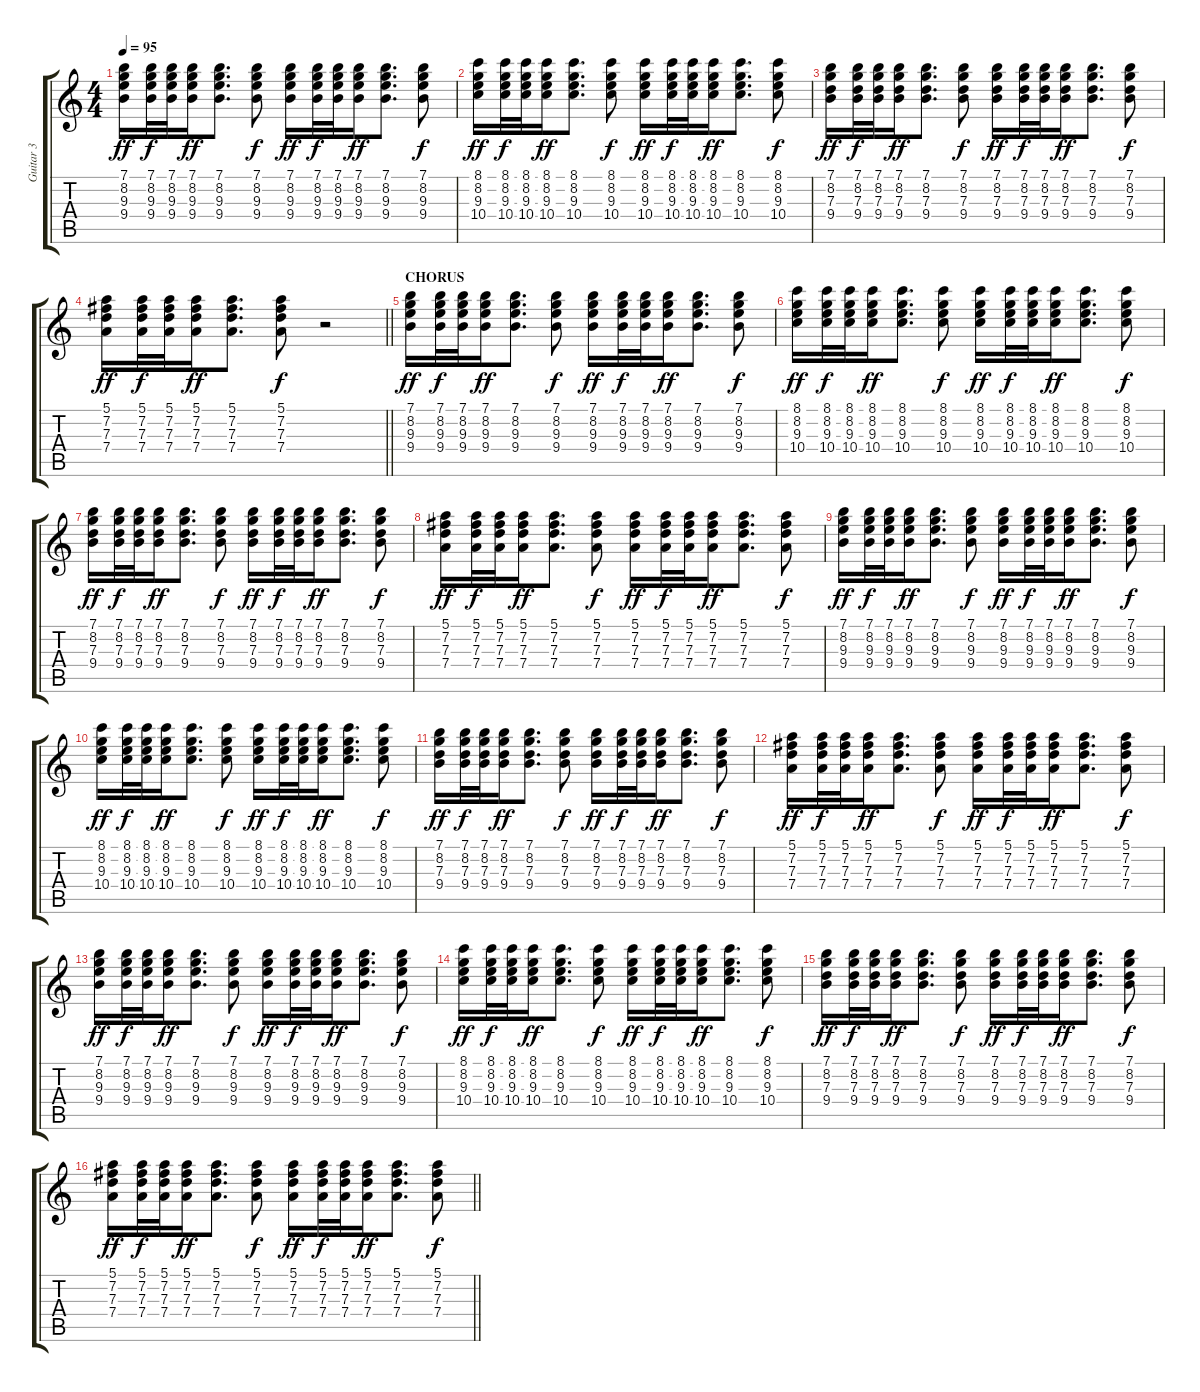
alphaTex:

\track ("Guitar 3" "Guitar 3") {instrument acousticguitarsteel}
\staff {score tabs}
\tuning (E4 B3 G3 D3 A2 E2) {hide}
\ts (4 4)
\tempo 95
\clef g2
\ks c
(7.1 8.2 9.3 9.4).16{dy ff} (7.1 8.2 9.3 9.4).32{dy f} (7.1 8.2 9.3 9.4).32 (7.1 8.2 9.3 9.4).16{dy ff} (7.1 8.2 9.3 9.4).8{d} (7.1 8.2 9.3 9.4).8{dy f} (7.1 8.2 9.3 9.4).16{dy ff} (7.1 8.2 9.3 9.4).32{dy f} (7.1 8.2 9.3 9.4).32 (7.1 8.2 9.3 9.4).16{dy ff} (7.1 8.2 9.3 9.4).8{d} (7.1 8.2 9.3 9.4).8{dy f} |
(8.1 8.2 9.3 10.4).16{dy ff} (8.1 8.2 9.3 10.4).32{dy f} (8.1 8.2 9.3 10.4).32 (8.1 8.2 9.3 10.4).16{dy ff} (8.1 8.2 9.3 10.4).8{d} (8.1 8.2 9.3 10.4).8{dy f} (8.1 8.2 9.3 10.4).16{dy ff} (8.1 8.2 9.3 10.4).32{dy f} (8.1 8.2 9.3 10.4).32 (8.1 8.2 9.3 10.4).16{dy ff} (8.1 8.2 9.3 10.4).8{d} (8.1 8.2 9.3 10.4).8{dy f} |
(7.1 8.2 7.3 9.4).16{dy ff} (7.1 8.2 7.3 9.4).32{dy f} (7.1 8.2 7.3 9.4).32 (7.1 8.2 7.3 9.4).16{dy ff} (7.1 8.2 7.3 9.4).8{d} (7.1 8.2 7.3 9.4).8{dy f} (7.1 8.2 7.3 9.4).16{dy ff} (7.1 8.2 7.3 9.4).32{dy f} (7.1 8.2 7.3 9.4).32 (7.1 8.2 7.3 9.4).16{dy ff} (7.1 8.2 7.3 9.4).8{d} (7.1 8.2 7.3 9.4).8{dy f} |
\barLineRight lightlight
(5.1 7.2 7.3 7.4).16{dy ff} (5.1 7.2 7.3 7.4).32{dy f} (5.1 7.2 7.3 7.4).32 (5.1 7.2 7.3 7.4).16{dy ff} (5.1 7.2 7.3 7.4).8{d} (5.1 7.2 7.3 7.4).8{dy f} r.2 |
\section ("" "CHORUS")
(7.1 8.2 9.3 9.4).16{dy ff} (7.1 8.2 9.3 9.4).32{dy f} (7.1 8.2 9.3 9.4).32 (7.1 8.2 9.3 9.4).16{dy ff} (7.1 8.2 9.3 9.4).8{d} (7.1 8.2 9.3 9.4).8{dy f} (7.1 8.2 9.3 9.4).16{dy ff} (7.1 8.2 9.3 9.4).32{dy f} (7.1 8.2 9.3 9.4).32 (7.1 8.2 9.3 9.4).16{dy ff} (7.1 8.2 9.3 9.4).8{d} (7.1 8.2 9.3 9.4).8{dy f} |
(8.1 8.2 9.3 10.4).16{dy ff} (8.1 8.2 9.3 10.4).32{dy f} (8.1 8.2 9.3 10.4).32 (8.1 8.2 9.3 10.4).16{dy ff} (8.1 8.2 9.3 10.4).8{d} (8.1 8.2 9.3 10.4).8{dy f} (8.1 8.2 9.3 10.4).16{dy ff} (8.1 8.2 9.3 10.4).32{dy f} (8.1 8.2 9.3 10.4).32 (8.1 8.2 9.3 10.4).16{dy ff} (8.1 8.2 9.3 10.4).8{d} (8.1 8.2 9.3 10.4).8{dy f} |
(7.1 8.2 7.3 9.4).16{dy ff} (7.1 8.2 7.3 9.4).32{dy f} (7.1 8.2 7.3 9.4).32 (7.1 8.2 7.3 9.4).16{dy ff} (7.1 8.2 7.3 9.4).8{d} (7.1 8.2 7.3 9.4).8{dy f} (7.1 8.2 7.3 9.4).16{dy ff} (7.1 8.2 7.3 9.4).32{dy f} (7.1 8.2 7.3 9.4).32 (7.1 8.2 7.3 9.4).16{dy ff} (7.1 8.2 7.3 9.4).8{d} (7.1 8.2 7.3 9.4).8{dy f} |
(5.1 7.2 7.3 7.4).16{dy ff} (5.1 7.2 7.3 7.4).32{dy f} (5.1 7.2 7.3 7.4).32 (5.1 7.2 7.3 7.4).16{dy ff} (5.1 7.2 7.3 7.4).8{d} (5.1 7.2 7.3 7.4).8{dy f} (5.1 7.2 7.3 7.4).16{dy ff} (5.1 7.2 7.3 7.4).32{dy f} (5.1 7.2 7.3 7.4).32 (5.1 7.2 7.3 7.4).16{dy ff} (5.1 7.2 7.3 7.4).8{d} (5.1 7.2 7.3 7.4).8{dy f} |
(7.1 8.2 9.3 9.4).16{dy ff} (7.1 8.2 9.3 9.4).32{dy f} (7.1 8.2 9.3 9.4).32 (7.1 8.2 9.3 9.4).16{dy ff} (7.1 8.2 9.3 9.4).8{d} (7.1 8.2 9.3 9.4).8{dy f} (7.1 8.2 9.3 9.4).16{dy ff} (7.1 8.2 9.3 9.4).32{dy f} (7.1 8.2 9.3 9.4).32 (7.1 8.2 9.3 9.4).16{dy ff} (7.1 8.2 9.3 9.4).8{d} (7.1 8.2 9.3 9.4).8{dy f} |
(8.1 8.2 9.3 10.4).16{dy ff} (8.1 8.2 9.3 10.4).32{dy f} (8.1 8.2 9.3 10.4).32 (8.1 8.2 9.3 10.4).16{dy ff} (8.1 8.2 9.3 10.4).8{d} (8.1 8.2 9.3 10.4).8{dy f} (8.1 8.2 9.3 10.4).16{dy ff} (8.1 8.2 9.3 10.4).32{dy f} (8.1 8.2 9.3 10.4).32 (8.1 8.2 9.3 10.4).16{dy ff} (8.1 8.2 9.3 10.4).8{d} (8.1 8.2 9.3 10.4).8{dy f} |
(7.1 8.2 7.3 9.4).16{dy ff} (7.1 8.2 7.3 9.4).32{dy f} (7.1 8.2 7.3 9.4).32 (7.1 8.2 7.3 9.4).16{dy ff} (7.1 8.2 7.3 9.4).8{d} (7.1 8.2 7.3 9.4).8{dy f} (7.1 8.2 7.3 9.4).16{dy ff} (7.1 8.2 7.3 9.4).32{dy f} (7.1 8.2 7.3 9.4).32 (7.1 8.2 7.3 9.4).16{dy ff} (7.1 8.2 7.3 9.4).8{d} (7.1 8.2 7.3 9.4).8{dy f} |
(5.1 7.2 7.3 7.4).16{dy ff} (5.1 7.2 7.3 7.4).32{dy f} (5.1 7.2 7.3 7.4).32 (5.1 7.2 7.3 7.4).16{dy ff} (5.1 7.2 7.3 7.4).8{d} (5.1 7.2 7.3 7.4).8{dy f} (5.1 7.2 7.3 7.4).16{dy ff} (5.1 7.2 7.3 7.4).32{dy f} (5.1 7.2 7.3 7.4).32 (5.1 7.2 7.3 7.4).16{dy ff} (5.1 7.2 7.3 7.4).8{d} (5.1 7.2 7.3 7.4).8{dy f} |
(7.1 8.2 9.3 9.4).16{dy ff} (7.1 8.2 9.3 9.4).32{dy f} (7.1 8.2 9.3 9.4).32 (7.1 8.2 9.3 9.4).16{dy ff} (7.1 8.2 9.3 9.4).8{d} (7.1 8.2 9.3 9.4).8{dy f} (7.1 8.2 9.3 9.4).16{dy ff} (7.1 8.2 9.3 9.4).32{dy f} (7.1 8.2 9.3 9.4).32 (7.1 8.2 9.3 9.4).16{dy ff} (7.1 8.2 9.3 9.4).8{d} (7.1 8.2 9.3 9.4).8{dy f} |
(8.1 8.2 9.3 10.4).16{dy ff} (8.1 8.2 9.3 10.4).32{dy f} (8.1 8.2 9.3 10.4).32 (8.1 8.2 9.3 10.4).16{dy ff} (8.1 8.2 9.3 10.4).8{d} (8.1 8.2 9.3 10.4).8{dy f} (8.1 8.2 9.3 10.4).16{dy ff} (8.1 8.2 9.3 10.4).32{dy f} (8.1 8.2 9.3 10.4).32 (8.1 8.2 9.3 10.4).16{dy ff} (8.1 8.2 9.3 10.4).8{d} (8.1 8.2 9.3 10.4).8{dy f} |
(7.1 8.2 7.3 9.4).16{dy ff} (7.1 8.2 7.3 9.4).32{dy f} (7.1 8.2 7.3 9.4).32 (7.1 8.2 7.3 9.4).16{dy ff} (7.1 8.2 7.3 9.4).8{d} (7.1 8.2 7.3 9.4).8{dy f} (7.1 8.2 7.3 9.4).16{dy ff} (7.1 8.2 7.3 9.4).32{dy f} (7.1 8.2 7.3 9.4).32 (7.1 8.2 7.3 9.4).16{dy ff} (7.1 8.2 7.3 9.4).8{d} (7.1 8.2 7.3 9.4).8{dy f} |
\barLineRight lightlight
(5.1 7.2 7.3 7.4).16{dy ff} (5.1 7.2 7.3 7.4).32{dy f} (5.1 7.2 7.3 7.4).32 (5.1 7.2 7.3 7.4).16{dy ff} (5.1 7.2 7.3 7.4).8{d} (5.1 7.2 7.3 7.4).8{dy f} (5.1 7.2 7.3 7.4).16{dy ff} (5.1 7.2 7.3 7.4).32{dy f} (5.1 7.2 7.3 7.4).32 (5.1 7.2 7.3 7.4).16{dy ff} (5.1 7.2 7.3 7.4).8{d} (5.1 7.2 7.3 7.4).8{dy f}
